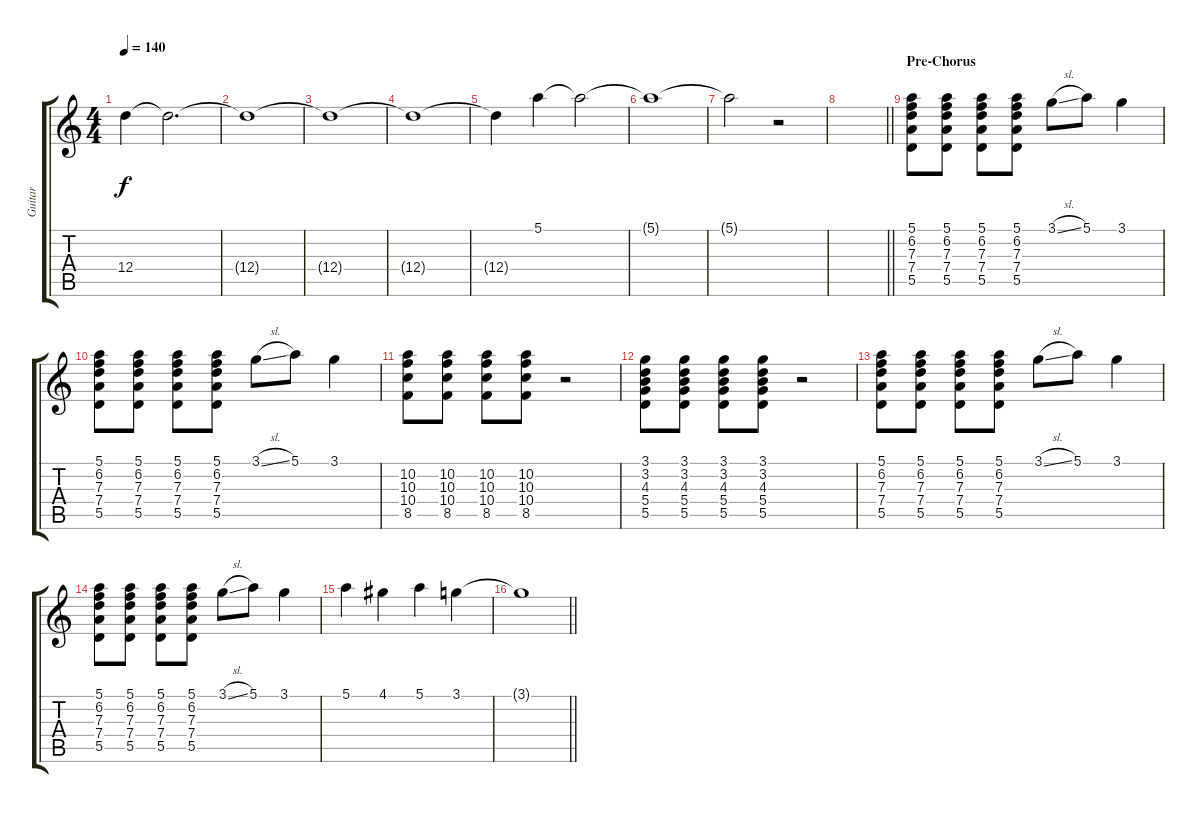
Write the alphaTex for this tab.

\track ("Guitar " "Guitar ") {instrument distortionguitar}
\staff {score tabs}
\tuning (E4 B3 G3 D3 A2 E2) {hide}
\ts (4 4)
\tempo 140
\clef g2
\ks c
12.4.4{dy f volume 8} 12.4{t}.2{d volume 11} |
12.4{t}.1 |
12.4{t}.1{volume 7} |
12.4{t}.1 |
12.4{t}.4 5.1.4{volume 12} 5.1{t}.2{volume 8} |
5.1{t}.1 |
5.1{t}.2 r.2 |
\barLineRight lightlight
|
\section ("" "Pre-Chorus")
(5.1 6.2 7.3 7.4 5.5).8{volume 11} (5.1 6.2 7.3 7.4 5.5).8 (5.1 6.2 7.3 7.4 5.5).8 (5.1 6.2 7.3 7.4 5.5).8 3.1{sl}.8 5.1.8 3.1.4 |
(5.1 6.2 7.3 7.4 5.5).8 (5.1 6.2 7.3 7.4 5.5).8 (5.1 6.2 7.3 7.4 5.5).8 (5.1 6.2 7.3 7.4 5.5).8 3.1{sl}.8 5.1.8 3.1.4 |
(10.2 10.3 10.4 8.5).8 (10.2 10.3 10.4 8.5).8 (10.2 10.3 10.4 8.5).8 (10.2 10.3 10.4 8.5).8 r.2 |
(3.1 3.2 4.3 5.4 5.5).8 (3.1 3.2 4.3 5.4 5.5).8 (3.1 3.2 4.3 5.4 5.5).8 (3.1 3.2 4.3 5.4 5.5).8 r.2 |
(5.1 6.2 7.3 7.4 5.5).8 (5.1 6.2 7.3 7.4 5.5).8 (5.1 6.2 7.3 7.4 5.5).8 (5.1 6.2 7.3 7.4 5.5).8 3.1{sl}.8 5.1.8 3.1.4 |
(5.1 6.2 7.3 7.4 5.5).8 (5.1 6.2 7.3 7.4 5.5).8 (5.1 6.2 7.3 7.4 5.5).8 (5.1 6.2 7.3 7.4 5.5).8 3.1{sl}.8 5.1.8 3.1.4 |
5.1.4 4.1.4 5.1.4 3.1.4 |
\barLineRight lightlight
3.1{t}.1
